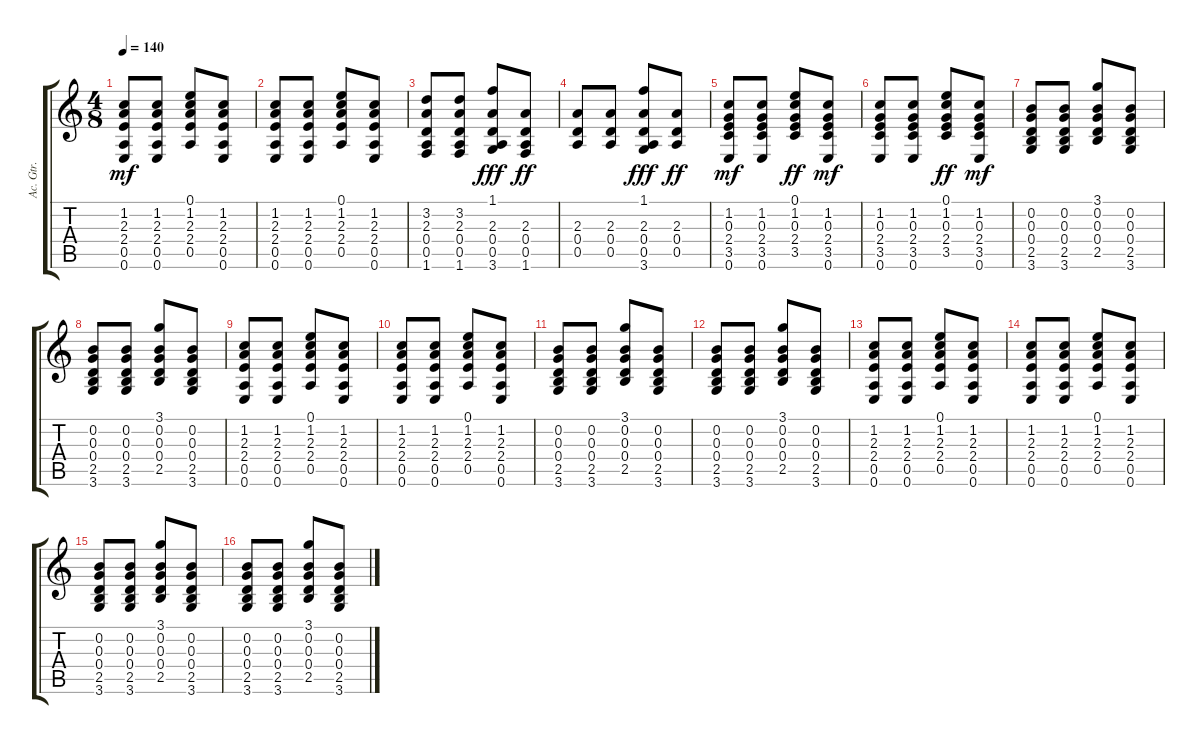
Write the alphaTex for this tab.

\track ("Ac. Gtr." "Ac. Gtr.") {instrument acousticguitarsteel}
\staff {score tabs}
\tuning (E4 B3 G3 D3 A2 E2) {hide}
\ts (4 8)
\tempo 140
\clef g2
\ks c
(1.2 2.3 2.4 0.5 0.6).8{dy mf} (1.2 2.3 2.4 0.5 0.6).8 (0.1 1.2 2.3 2.4 0.5).8 (1.2 2.3 2.4 0.5 0.6).8 |
(1.2 2.3 2.4 0.5 0.6).8 (1.2 2.3 2.4 0.5 0.6).8 (0.1 1.2 2.3 2.4 0.5).8 (1.2 2.3 2.4 0.5 0.6).8 |
(3.2 2.3 0.4 0.5 1.6).8 (3.2 2.3 0.4 0.5 1.6).8 (1.1 2.3 0.4 0.5 3.6).8{dy fff} (2.3 0.4 0.5 1.6).8{dy ff} |
(2.3 0.4 0.5).8 (2.3 0.4 0.5).8 (1.1 2.3 0.4 0.5 3.6).8{dy fff} (2.3 0.4 0.5).8{dy ff} |
(1.2 0.3 2.4 3.5 0.6).8{dy mf} (1.2 0.3 2.4 3.5 0.6).8 (0.1 1.2 0.3 2.4 3.5).8{dy ff} (1.2 0.3 2.4 3.5 0.6).8{dy mf} |
(1.2 0.3 2.4 3.5 0.6).8 (1.2 0.3 2.4 3.5 0.6).8 (0.1 1.2 0.3 2.4 3.5).8{dy ff} (1.2 0.3 2.4 3.5 0.6).8{dy mf} |
(0.2 0.3 0.4 2.5 3.6).8 (0.2 0.3 0.4 2.5 3.6).8 (3.1 0.2 0.3 0.4 2.5).8 (0.2 0.3 0.4 2.5 3.6).8 |
(0.2 0.3 0.4 2.5 3.6).8 (0.2 0.3 0.4 2.5 3.6).8 (3.1 0.2 0.3 0.4 2.5).8 (0.2 0.3 0.4 2.5 3.6).8 |
(1.2 2.3 2.4 0.5 0.6).8 (1.2 2.3 2.4 0.5 0.6).8 (0.1 1.2 2.3 2.4 0.5).8 (1.2 2.3 2.4 0.5 0.6).8 |
(1.2 2.3 2.4 0.5 0.6).8 (1.2 2.3 2.4 0.5 0.6).8 (0.1 1.2 2.3 2.4 0.5).8 (1.2 2.3 2.4 0.5 0.6).8 |
(0.2 0.3 0.4 2.5 3.6).8 (0.2 0.3 0.4 2.5 3.6).8 (3.1 0.2 0.3 0.4 2.5).8 (0.2 0.3 0.4 2.5 3.6).8 |
(0.2 0.3 0.4 2.5 3.6).8 (0.2 0.3 0.4 2.5 3.6).8 (3.1 0.2 0.3 0.4 2.5).8 (0.2 0.3 0.4 2.5 3.6).8 |
(1.2 2.3 2.4 0.5 0.6).8 (1.2 2.3 2.4 0.5 0.6).8 (0.1 1.2 2.3 2.4 0.5).8 (1.2 2.3 2.4 0.5 0.6).8 |
(1.2 2.3 2.4 0.5 0.6).8 (1.2 2.3 2.4 0.5 0.6).8 (0.1 1.2 2.3 2.4 0.5).8 (1.2 2.3 2.4 0.5 0.6).8 |
(0.2 0.3 0.4 2.5 3.6).8 (0.2 0.3 0.4 2.5 3.6).8 (3.1 0.2 0.3 0.4 2.5).8 (0.2 0.3 0.4 2.5 3.6).8 |
(0.2 0.3 0.4 2.5 3.6).8 (0.2 0.3 0.4 2.5 3.6).8 (3.1 0.2 0.3 0.4 2.5).8 (0.2 0.3 0.4 2.5 3.6).8
